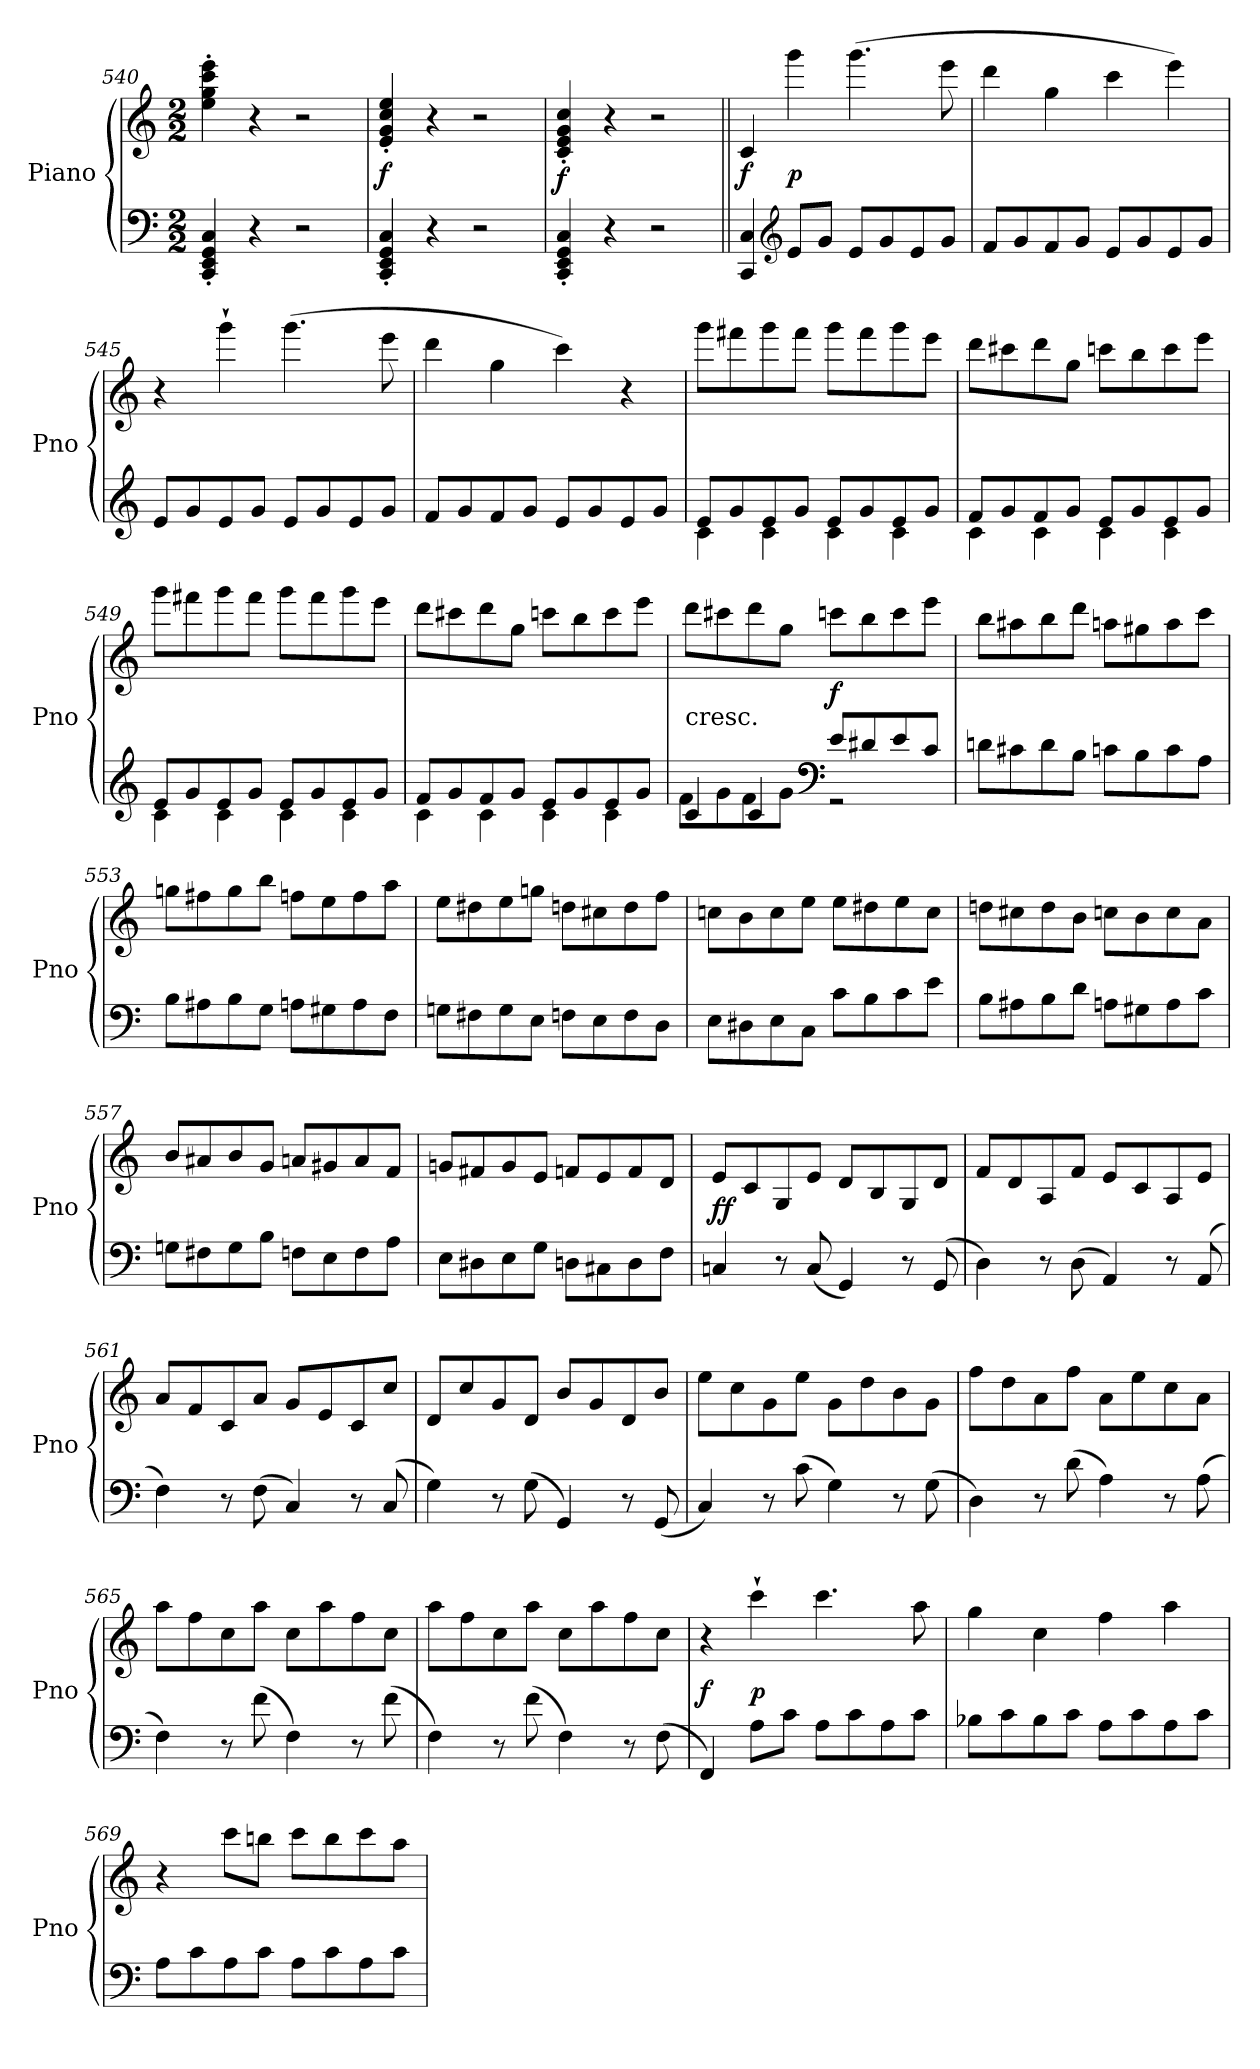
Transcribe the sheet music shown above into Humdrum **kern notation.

**kern	**kern	**dynam
*part1	*part1	*part1
*staff2	*staff1	*staff1/2
*I"Piano	*	*
*I'Pno	*	*
*clefF4	*clefG2	*
*k[]	*k[]	*
*C:	*C:	*
*M2/2	*M2/2	*
=540	=540	=540
4CC' 4EE' 4GG' 4C'	4ee' 4gg' 4ccc' 4eee'	.
4r	4r	.
2r	2r	.
=541	=541	=541
4CC' 4EE' 4GG' 4C'	4e' 4g' 4cc' 4ee'	f
4r	4r	.
2r	2r	.
=542	=542	=542
4CC' 4EE' 4GG' 4C'	4c' 4e' 4g' 4cc'	f
4r	4r	.
2r	2r	.
=543||	=543||	=543||
*	*MM208	*
4CC 4C	4c	f
*clefG2	*	*
8eL	4ggg	p
8gJ	.	.
8eL	(4.ggg	.
8g	.	.
8e	.	.
8gJ	8eee	.
=544	=544	=544
8fL	4ddd	.
8g	.	.
8f	4gg	.
8gJ	.	.
8eL	4ccc	.
8g	.	.
8e	4eee)	.
8gJ	.	.
=545	=545	=545
8eL	4r	.
8g	.	.
8e	4ggg`	.
8gJ	.	.
8eL	(4.ggg	.
8g	.	.
8e	.	.
8gJ	8eee	.
=546	=546	=546
8fL	4ddd	.
8g	.	.
8f	4gg	.
8gJ	.	.
8eL	4ccc)	.
8g	.	.
8e	4r	.
8gJ	.	.
=547	=547	=547
*^	*	*
8eL	4c	8gggL	.
8g	.	8fff#X	.
8e	4c	8ggg	.
8gJ	.	8fff#J	.
8eL	4c	8gggL	.
8g	.	8fff#	.
8e	4c	8ggg	.
8gJ	.	8eeeJ	.
=548	=548	=548	=548
8fL	4c	8dddL	.
8g	.	8ccc#X	.
8f	4c	8ddd	.
8gJ	.	8ggJ	.
8eL	4c	8cccnL	.
8g	.	8bb	.
8e	4c	8ccc	.
8gJ	.	8eeeJ	.
=549	=549	=549	=549
8eL	4c	8gggL	.
8g	.	8fff#X	.
8e	4c	8ggg	.
8gJ	.	8fff#J	.
8eL	4c	8gggL	.
8g	.	8fff#	.
8e	4c	8ggg	.
8gJ	.	8eeeJ	.
=550	=550	=550	=550
8fL	4c	8dddL	.
8g	.	8ccc#X	.
8f	4c	8ddd	.
8gJ	.	8ggJ	.
8eL	4c	8cccnL	.
8g	.	8bb	.
8e	4c	8ccc	.
8gJ	.	8eeeJ	.
=551	=551	=551	=551
!	!	!LO:TX:c:t=cresc.	!
4c	8fL	8dddL	.
.	8g	8ccc#X	.
4c	8f	8ddd	.
.	8gJ	8ggJ	.
*clefF4	*	*	*
8eL	2r	8cccnL	f
8d#X	.	8bb	.
8e	.	8ccc	.
8cJ	.	8eeeJ	.
*v	*v	*	*
=552	=552	=552
8dnL	8bbL	.
8c#X	8aa#X	.
8d	8bb	.
8BJ	8dddJ	.
8cnL	8aanL	.
8B	8gg#X	.
8c	8aa	.
8AJ	8cccJ	.
=553	=553	=553
8BL	8ggnL	.
8A#X	8ff#X	.
8B	8gg	.
8GJ	8bbJ	.
8AnL	8ffnL	.
8G#X	8ee	.
8A	8ff	.
8FJ	8aaJ	.
=554	=554	=554
8GnL	8eeL	.
8F#X	8dd#X	.
8G	8ee	.
8EJ	8ggnJ	.
8FnL	8ddnL	.
8E	8cc#X	.
8F	8dd	.
8DJ	8ffJ	.
=555	=555	=555
8EL	8ccnL	.
8D#X	8b	.
8E	8cc	.
8CJ	8eeJ	.
8cL	8eeL	.
8B	8dd#X	.
8c	8ee	.
8eJ	8ccJ	.
=556	=556	=556
8BL	8ddnL	.
8A#X	8cc#X	.
8B	8dd	.
8dJ	8bJ	.
8AnL	8ccnL	.
8G#X	8b	.
8A	8cc	.
8cJ	8aJ	.
=557	=557	=557
8GnL	8bL	.
8F#X	8a#X	.
8G	8b	.
8BJ	8gJ	.
8FnL	8anL	.
8E	8g#X	.
8F	8a	.
8AJ	8fJ	.
=558	=558	=558
8EL	8gnL	.
8D#X	8f#X	.
8E	8g	.
8GJ	8eJ	.
8DnL	8fnL	.
8C#X	8e	.
8D	8f	.
8FJ	8dJ	.
=559	=559	=559
4Cn	8eL	ff
.	8c	.
8r	8G	.
(8C	8eJ	.
4GG)	8dL	.
.	8B	.
8r	8G	.
(8GG	8dJ	.
=560	=560	=560
4D)	8fL	.
.	8d	.
8r	8A	.
(8D	8fJ	.
4AA)	8eL	.
.	8c	.
8r	8A	.
(8AA	8eJ	.
=561	=561	=561
4F)	8aL	.
.	8f	.
8r	8c	.
(8F	8aJ	.
4C)	8gL	.
.	8e	.
8r	8c	.
(8C	8ccJ	.
=562	=562	=562
4G)	8dL	.
.	8cc	.
8r	8g	.
(8G	8dJ	.
4GG)	8bL	.
.	8g	.
8r	8d	.
(8GG	8bJ	.
=563	=563	=563
4C)	8eeL	.
.	8cc	.
8r	8g	.
(8c	8eeJ	.
4G)	8gL	.
.	8dd	.
8r	8b	.
(8G	8gJ	.
=564	=564	=564
4D)	8ffL	.
.	8dd	.
8r	8a	.
(8d	8ffJ	.
4A)	8aL	.
.	8ee	.
8r	8cc	.
(8A	8aJ	.
=565	=565	=565
4F)	8aaL	.
.	8ff	.
8r	8cc	.
(8f	8aaJ	.
4F)	8ccL	.
.	8aa	.
8r	8ff	.
(8f	8ccJ	.
=566	=566	=566
4F)	8aaL	.
.	8ff	.
8r	8cc	.
(8f	8aaJ	.
4F)	8ccL	.
.	8aa	.
8r	8ff	.
(8F	8ccJ	.
=567	=567	=567
4FF)	4r	f
8AL	4ccc`	p
8cJ	.	.
8AL	4.ccc	.
8c	.	.
8A	.	.
8cJ	8aa	.
=568	=568	=568
8B-XL	4gg	.
8c	.	.
8B-	4cc	.
8cJ	.	.
8AL	4ff	.
8c	.	.
8A	4aa	.
8cJ	.	.
=569	=569	=569
8AL	4r	.
8c	.	.
8A	8cccL	.
8cJ	8bbnJ	.
8AL	8cccL	.
8c	8bb	.
8A	8ccc	.
8cJ	8aaJ	.
=	=	=
*-	*-	*-
